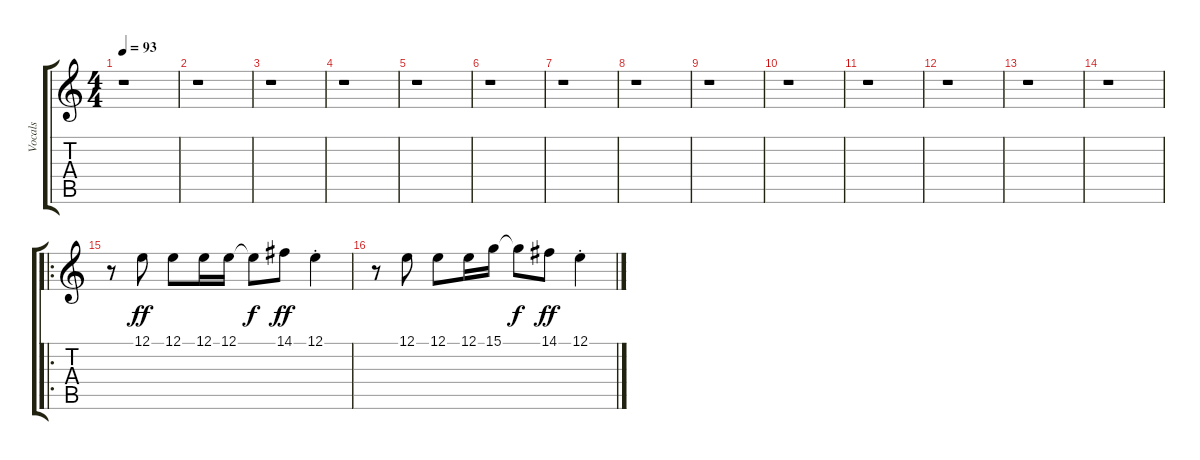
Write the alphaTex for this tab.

\track ("Vocals" "Vocals") {instrument lead2sawtooth}
\staff {score tabs}
\tuning (E4 B3 G3 D3 A2 E2) {hide}
\ts (4 4)
\tempo 93
\clef g2
\ks c
r.1{dy ff} |
r.1 |
r.1 |
r.1 |
r.1 |
r.1 |
r.1 |
r.1 |
r.1 |
r.1 |
r.1 |
r.1 |
r.1 |
r.1 |
\ro
r.8 12.1.8 12.1.8 12.1.16 12.1.16 12.1{t}.8{dy f} 14.1.8{dy ff} 12.1{st}.4 |
r.8 12.1.8 12.1.8 12.1.16 15.1.16 15.1{t}.8{dy f} 14.1.8{dy ff} 12.1{st}.4
